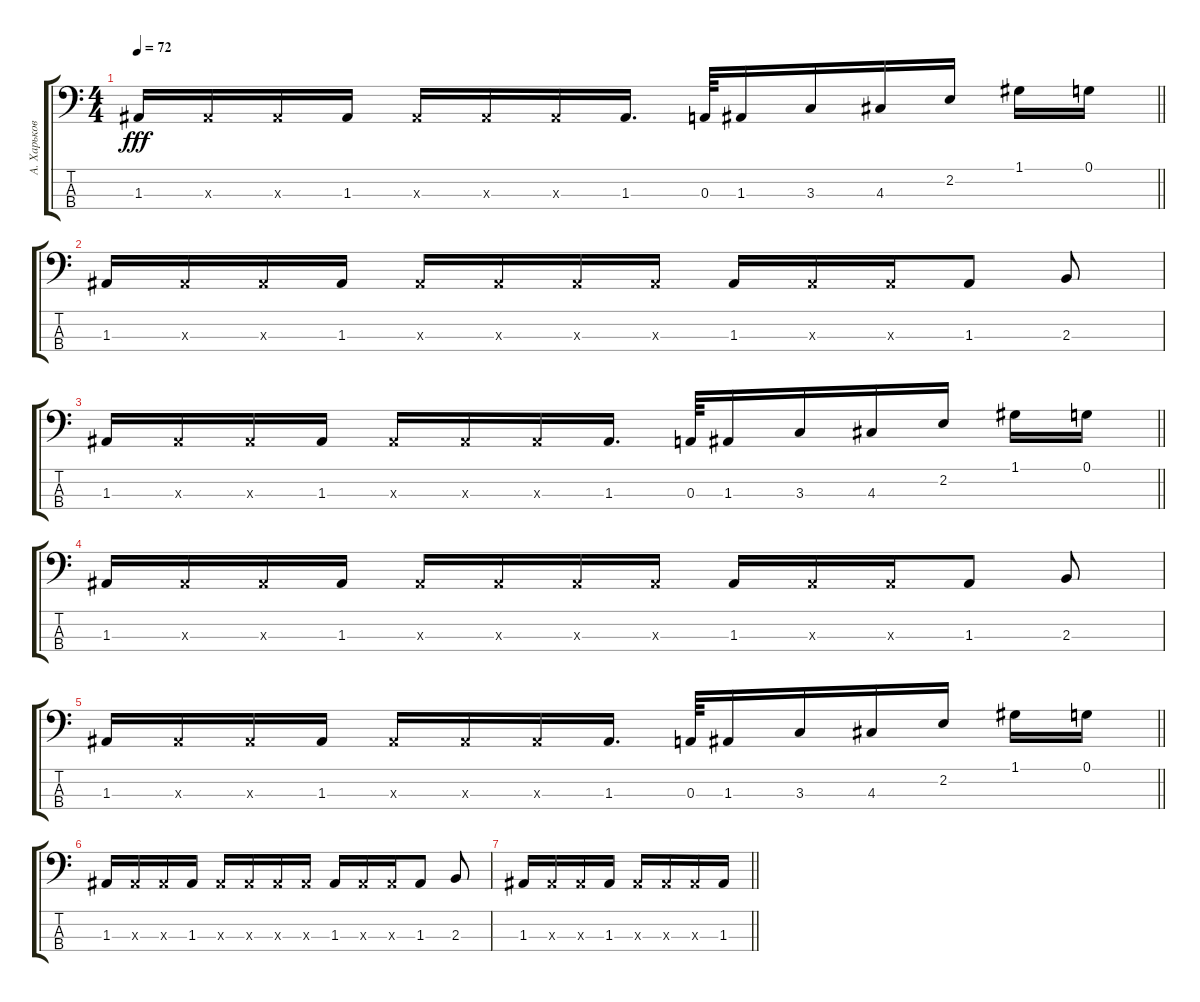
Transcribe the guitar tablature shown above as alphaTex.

\track ("А. Харьков" "А. Харьков") {instrument electricbassfinger}
\staff {score tabs}
\tuning (G2 D2 A1 E1) {hide}
\ts (4 4)
\tempo 72
\clef f4
\barLineRight lightlight
\ks c
1.3.16{dy fff} 1.3{x}.16 1.3{x}.16 1.3.16 1.3{x}.16 1.3{x}.16 1.3{x}.16 1.3.16{d} 0.3.64 1.3.16 3.3.16 4.3.16 2.2.16 1.1.16 0.1.16 |
1.3.16 1.3{x}.16 1.3{x}.16 1.3.16 1.3{x}.16 1.3{x}.16 1.3{x}.16 1.3{x}.16 1.3.16 1.3{x}.16 1.3{x}.16 1.3.8 2.3.8 |
\barLineRight lightlight
1.3.16 1.3{x}.16 1.3{x}.16 1.3.16 1.3{x}.16 1.3{x}.16 1.3{x}.16 1.3.16{d} 0.3.64 1.3.16 3.3.16 4.3.16 2.2.16 1.1.16 0.1.16 |
1.3.16 1.3{x}.16 1.3{x}.16 1.3.16 1.3{x}.16 1.3{x}.16 1.3{x}.16 1.3{x}.16 1.3.16 1.3{x}.16 1.3{x}.16 1.3.8 2.3.8 |
\barLineRight lightlight
1.3.16 1.3{x}.16 1.3{x}.16 1.3.16 1.3{x}.16 1.3{x}.16 1.3{x}.16 1.3.16{d} 0.3.64 1.3.16 3.3.16 4.3.16 2.2.16 1.1.16 0.1.16 |
1.3.16 1.3{x}.16 1.3{x}.16 1.3.16 1.3{x}.16 1.3{x}.16 1.3{x}.16 1.3{x}.16 1.3.16 1.3{x}.16 1.3{x}.16 1.3.8 2.3.8 |
\barLineRight lightlight
1.3.16 1.3{x}.16 1.3{x}.16 1.3.16 1.3{x}.16 1.3{x}.16 1.3{x}.16 1.3.16
